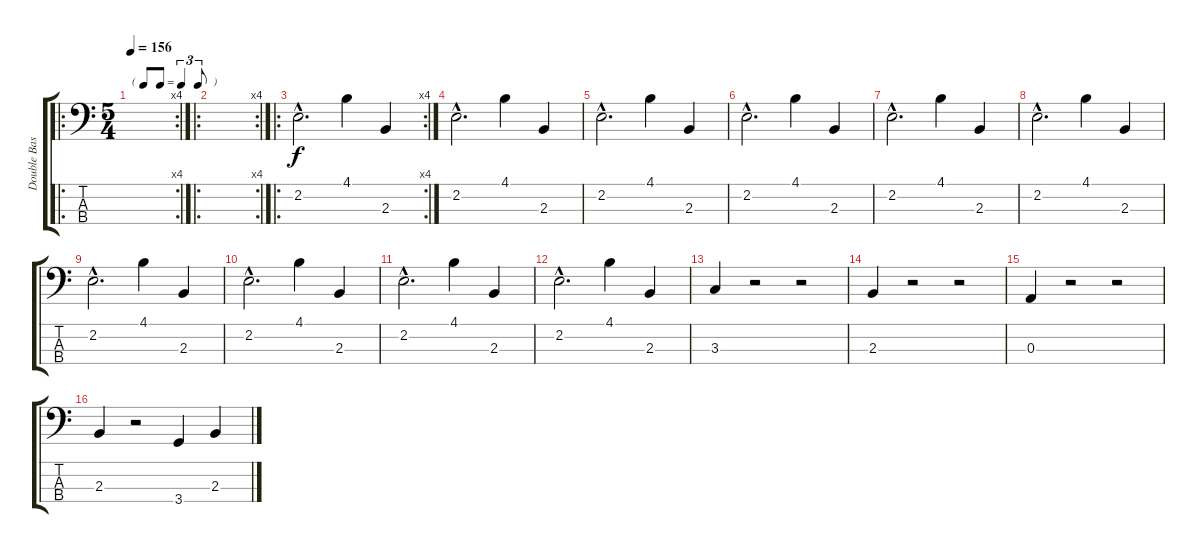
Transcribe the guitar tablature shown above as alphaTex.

\track ("Double Bass" "Double Bas") {instrument acousticbass}
\staff {score tabs}
\tuning (G2 D2 A1 E1) {hide}
\ro
\rc 4
\ts (5 4)
\tf triplet8th
\tempo 156
\clef f4
\ks c
|
\ro
\rc 4
|
\ro
\rc 4
2.2{hac}.2{d} 4.1.4 2.3.4 |
2.2{hac}.2{d} 4.1.4 2.3.4 |
2.2{hac}.2{d} 4.1.4 2.3.4 |
2.2{hac}.2{d} 4.1.4 2.3.4 |
2.2{hac}.2{d} 4.1.4 2.3.4 |
2.2{hac}.2{d} 4.1.4 2.3.4 |
2.2{hac}.2{d} 4.1.4 2.3.4 |
2.2{hac}.2{d} 4.1.4 2.3.4 |
2.2{hac}.2{d} 4.1.4 2.3.4 |
2.2{hac}.2{d} 4.1.4 2.3.4 |
3.3.4 r.2 r.2 |
2.3.4 r.2 r.2 |
0.3.4 r.2 r.2 |
2.3.4 r.2 3.4.4 2.3.4
